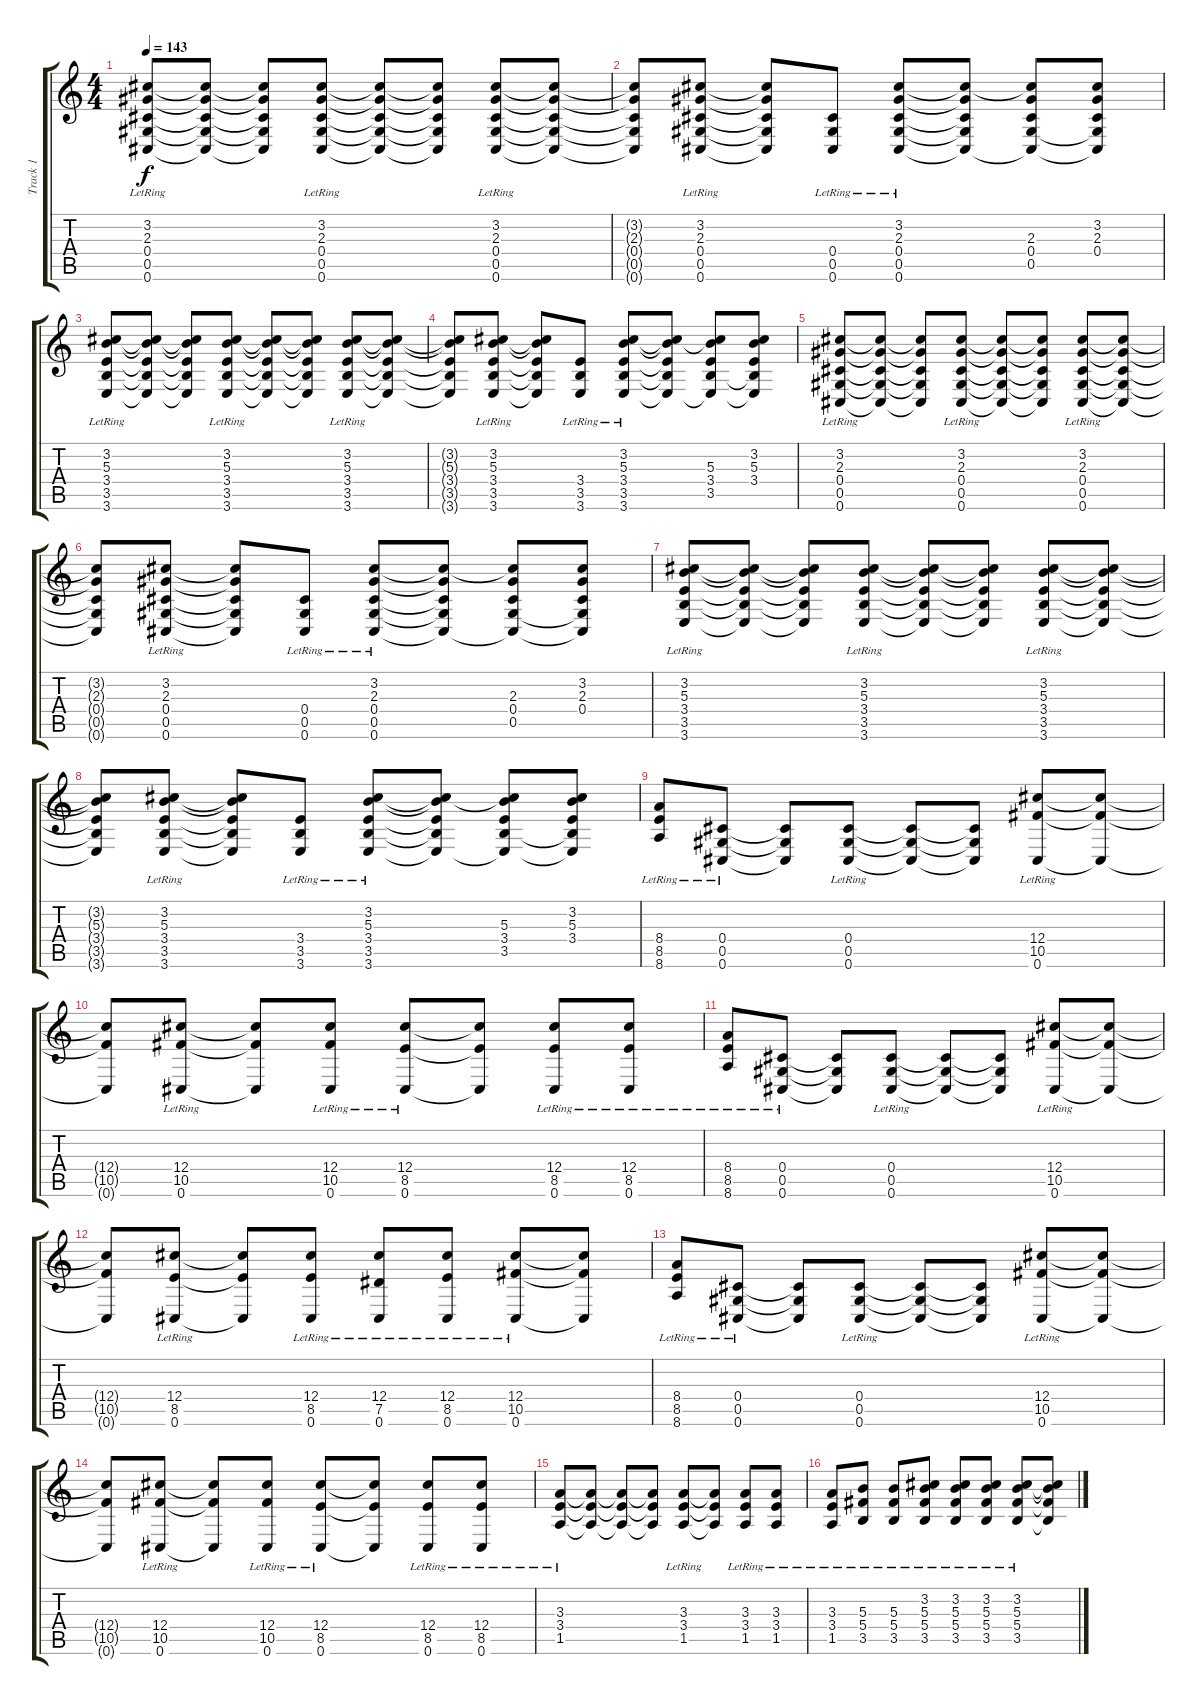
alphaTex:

\track ("Track 1" "Track 1") {instrument acousticguitarsteel}
\staff {score tabs}
\tuning (Eb4 Bb3 Gb3 Db3 Ab2 Db2) {hide}
\ts (4 4)
\tempo 143
\clef g2
\ks c
(3.2{lr} 2.3{lr} 0.4{lr} 0.5{lr} 0.6{lr}).8{dy f} (3.2{t} 2.3{t} 0.4{t} 0.5{t} 0.6{t}).8 (3.2{t} 2.3{t} 0.4{t} 0.5{t} 0.6{t}).8 (3.2{lr} 2.3{lr} 0.4{lr} 0.5{lr} 0.6{lr}).8 (3.2{t} 2.3{t} 0.4{t} 0.5{t} 0.6{t}).8 (3.2{t} 2.3{t} 0.4{t} 0.5{t} 0.6{t}).8 (3.2{lr} 2.3{lr} 0.4{lr} 0.5{lr} 0.6{lr}).8 (3.2{t} 2.3{t} 0.4{t} 0.5{t} 0.6{t}).8 |
(3.2{t} 2.3{t} 0.4{t} 0.5{t} 0.6{t}).8 (3.2{lr} 2.3{lr} 0.4{lr} 0.5{lr} 0.6{lr}).8 (3.2{t} 2.3{t} 0.4{t} 0.5{t} 0.6{t}).8 (0.4{lr} 0.5{lr} 0.6{lr}).8 (3.2{lr} 2.3{lr} 0.4{lr} 0.5{lr} 0.6{lr}).8 (3.2{t} 2.3{t} 0.4{t} 0.5{t} 0.6{t}).8 (3.2{t} 2.3 0.4 0.5 0.6{t}).8 (3.2 2.3 0.4 0.5{t} 0.6{t}).8 |
(3.2{lr} 5.3{lr} 3.4{lr} 3.5{lr} 3.6{lr}).8 (3.2{t} 5.3{t} 3.4{t} 3.5{t} 3.6{t}).8 (3.2{t} 5.3{t} 3.4{t} 3.5{t} 3.6{t}).8 (3.2{lr} 5.3{lr} 3.4{lr} 3.5{lr} 3.6{lr}).8 (3.2{t} 5.3{t} 3.4{t} 3.5{t} 3.6{t}).8 (3.2{t} 5.3{t} 3.4{t} 3.5{t} 3.6{t}).8 (3.2{lr} 5.3{lr} 3.4{lr} 3.5{lr} 3.6{lr}).8 (3.2{t} 5.3{t} 3.4{t} 3.5{t} 3.6{t}).8 |
(3.2{t} 5.3{t} 3.4{t} 3.5{t} 3.6{t}).8 (3.2{lr} 5.3{lr} 3.4{lr} 3.5{lr} 3.6{lr}).8 (3.2{t} 5.3{t} 3.4{t} 3.5{t} 3.6{t}).8 (3.4{lr} 3.5{lr} 3.6{lr}).8 (3.2{lr} 5.3{lr} 3.4{lr} 3.5{lr} 3.6{lr}).8 (3.2{t} 5.3{t} 3.4{t} 3.5{t} 3.6{t}).8 (3.2{t} 5.3 3.4 3.5 3.6{t}).8 (3.2 5.3 3.4 3.5{t} 3.6{t}).8 |
(3.2{lr} 2.3{lr} 0.4{lr} 0.5{lr} 0.6{lr}).8 (3.2{t} 2.3{t} 0.4{t} 0.5{t} 0.6{t}).8 (3.2{t} 2.3{t} 0.4{t} 0.5{t} 0.6{t}).8 (3.2{lr} 2.3{lr} 0.4{lr} 0.5{lr} 0.6{lr}).8 (3.2{t} 2.3{t} 0.4{t} 0.5{t} 0.6{t}).8 (3.2{t} 2.3{t} 0.4{t} 0.5{t} 0.6{t}).8 (3.2{lr} 2.3{lr} 0.4{lr} 0.5{lr} 0.6{lr}).8 (3.2{t} 2.3{t} 0.4{t} 0.5{t} 0.6{t}).8 |
(3.2{t} 2.3{t} 0.4{t} 0.5{t} 0.6{t}).8 (3.2{lr} 2.3{lr} 0.4{lr} 0.5{lr} 0.6{lr}).8 (3.2{t} 2.3{t} 0.4{t} 0.5{t} 0.6{t}).8 (0.4{lr} 0.5{lr} 0.6{lr}).8 (3.2{lr} 2.3{lr} 0.4{lr} 0.5{lr} 0.6{lr}).8 (3.2{t} 2.3{t} 0.4{t} 0.5{t} 0.6{t}).8 (3.2{t} 2.3 0.4 0.5 0.6{t}).8 (3.2 2.3 0.4 0.5{t} 0.6{t}).8 |
(3.2{lr} 5.3{lr} 3.4{lr} 3.5{lr} 3.6{lr}).8 (3.2{t} 5.3{t} 3.4{t} 3.5{t} 3.6{t}).8 (3.2{t} 5.3{t} 3.4{t} 3.5{t} 3.6{t}).8 (3.2{lr} 5.3{lr} 3.4{lr} 3.5{lr} 3.6{lr}).8 (3.2{t} 5.3{t} 3.4{t} 3.5{t} 3.6{t}).8 (3.2{t} 5.3{t} 3.4{t} 3.5{t} 3.6{t}).8 (3.2{lr} 5.3{lr} 3.4{lr} 3.5{lr} 3.6{lr}).8 (3.2{t} 5.3{t} 3.4{t} 3.5{t} 3.6{t}).8 |
(3.2{t} 5.3{t} 3.4{t} 3.5{t} 3.6{t}).8 (3.2{lr} 5.3{lr} 3.4{lr} 3.5{lr} 3.6{lr}).8 (3.2{t} 5.3{t} 3.4{t} 3.5{t} 3.6{t}).8 (3.4{lr} 3.5{lr} 3.6{lr}).8 (3.2{lr} 5.3{lr} 3.4{lr} 3.5{lr} 3.6{lr}).8 (3.2{t} 5.3{t} 3.4{t} 3.5{t} 3.6{t}).8 (3.2{t} 5.3 3.4 3.5 3.6{t}).8 (3.2 5.3 3.4 3.5{t} 3.6{t}).8 |
(8.4{lr} 8.5{lr} 8.6{lr}).8 (0.4{lr} 0.5{lr} 0.6{lr}).8 (0.4{t} 0.5{t} 0.6{t}).8 (0.4{lr} 0.5{lr} 0.6{lr}).8 (0.4{t} 0.5{t} 0.6{t}).8 (0.4{t} 0.5{t} 0.6{t}).8 (12.4{lr} 10.5{lr} 0.6{lr}).8 (12.4{t} 10.5{t} 0.6{t}).8 |
(12.4{t} 10.5{t} 0.6{t}).8 (12.4{lr} 10.5{lr} 0.6{lr}).8 (12.4{t} 10.5{t} 0.6{t}).8 (12.4{lr} 10.5{lr} 0.6{lr}).8 (12.4{lr} 8.5{lr} 0.6{lr}).8 (12.4{t} 8.5{t} 0.6{t}).8 (12.4{lr} 8.5{lr} 0.6{lr}).8 (12.4{lr} 8.5{lr} 0.6{lr}).8 |
(8.4{lr} 8.5{lr} 8.6{lr}).8 (0.4{lr} 0.5{lr} 0.6{lr}).8 (0.4{t} 0.5{t} 0.6{t}).8 (0.4{lr} 0.5{lr} 0.6{lr}).8 (0.4{t} 0.5{t} 0.6{t}).8 (0.4{t} 0.5{t} 0.6{t}).8 (12.4{lr} 10.5{lr} 0.6{lr}).8 (12.4{t} 10.5{t} 0.6{t}).8 |
(12.4{t} 10.5{t} 0.6{t}).8 (12.4{lr} 8.5{lr} 0.6{lr}).8 (12.4{t} 8.5{t} 0.6{t}).8 (12.4{lr} 8.5{lr} 0.6{lr}).8 (12.4{lr} 7.5{lr} 0.6{lr}).8 (12.4{lr} 8.5{lr} 0.6{lr}).8 (12.4{lr} 10.5{lr} 0.6{lr}).8 (12.4{t} 10.5{t} 0.6{t}).8 |
(8.4{lr} 8.5{lr} 8.6{lr}).8 (0.4{lr} 0.5{lr} 0.6{lr}).8 (0.4{t} 0.5{t} 0.6{t}).8 (0.4{lr} 0.5{lr} 0.6{lr}).8 (0.4{t} 0.5{t} 0.6{t}).8 (0.4{t} 0.5{t} 0.6{t}).8 (12.4{lr} 10.5{lr} 0.6{lr}).8 (12.4{t} 10.5{t} 0.6{t}).8 |
(12.4{t} 10.5{t} 0.6{t}).8 (12.4{lr} 10.5{lr} 0.6{lr}).8 (12.4{t} 10.5{t} 0.6{t}).8 (12.4{lr} 10.5{lr} 0.6{lr}).8 (12.4{lr} 8.5{lr} 0.6{lr}).8 (12.4{t} 8.5{t} 0.6{t}).8 (12.4{lr} 8.5{lr} 0.6{lr}).8 (12.4{lr} 8.5{lr} 0.6{lr}).8 |
(3.3{lr} 3.4{lr} 1.5{lr}).8 (3.3{t} 3.4{t} 1.5{t}).8 (3.3{t} 3.4{t} 1.5{t}).8 (3.3{t} 3.4{t} 1.5{t}).8 (3.3{lr} 3.4{lr} 1.5{lr}).8 (3.3{t} 3.4{t} 1.5{t}).8 (3.3{lr} 3.4{lr} 1.5{lr}).8 (3.3{lr} 3.4{lr} 1.5{lr}).8 |
(3.3{lr} 3.4{lr} 1.5{lr}).8 (5.3{lr} 5.4{lr} 3.5{lr}).8 (5.3{lr} 5.4{lr} 3.5{lr}).8 (3.2{lr} 5.3{lr} 5.4{lr} 3.5{lr}).8 (3.2{lr} 5.3{lr} 5.4{lr} 3.5{lr}).8 (3.2{lr} 5.3{lr} 5.4{lr} 3.5{lr}).8 (3.2{lr} 5.3{lr} 5.4 3.5{lr}).8 (3.2{t} 5.3{t} 5.4{t} 3.5{t}).8
